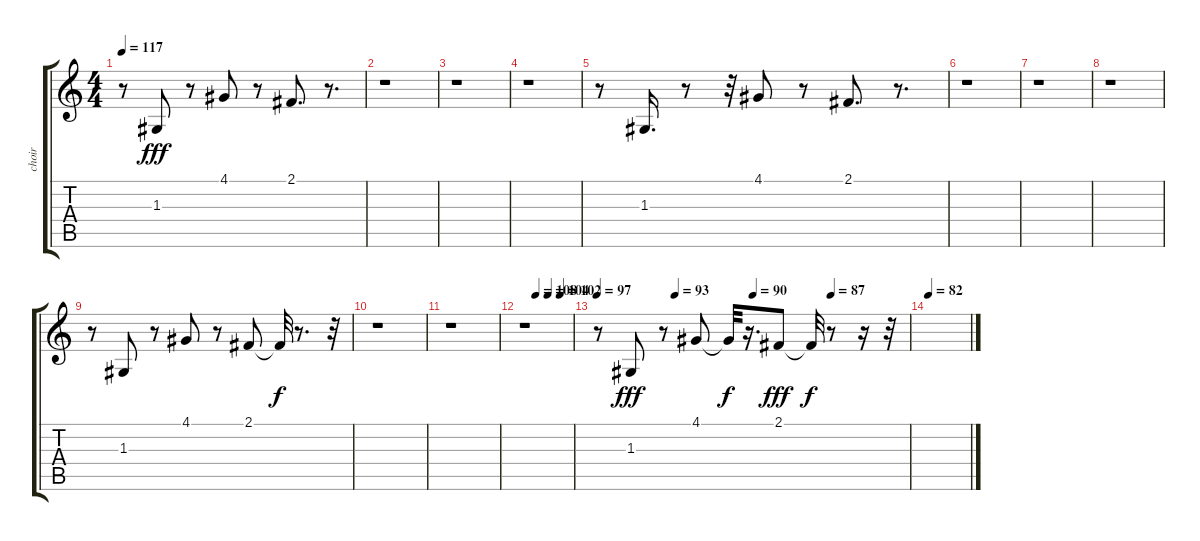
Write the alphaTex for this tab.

\track ("choir" "choir") {instrument pad1newage}
\staff {score tabs}
\tuning (E4 B3 G3 D3 A2 E2) {hide}
\ts (4 4)
\tempo 117
\clef g2
\ks c
r.8{dy f} 1.3.8{dy fff} r.8 4.1.8 r.8 2.1.8{d} r.8{d} |
r.1 |
r.1 |
r.1 |
r.8 1.3.16{d} r.8 r.32 4.1.8 r.8 2.1.8{d} r.8{d} |
r.1 |
r.1 |
r.1 |
r.8 1.3.8 r.8 4.1.8 r.8 2.1.8 2.1{t}.32{dy f} r.8{d} r.32 |
r.1 |
r.1 |
\tempo (108 0.25)
\tempo (104 0.5)
\tempo (102 0.75)
r.1 |
\tempo 97
\tempo (93 0.25)
\tempo (90 0.5)
\tempo (87 0.75)
r.8 1.3.8{dy fff} r.8 4.1.8 4.1{t}.32{dy f} r.16{d} 2.1.8{dy fff} 2.1{t}.32{dy f} r.8 r.16 r.32 |
\tempo 82
